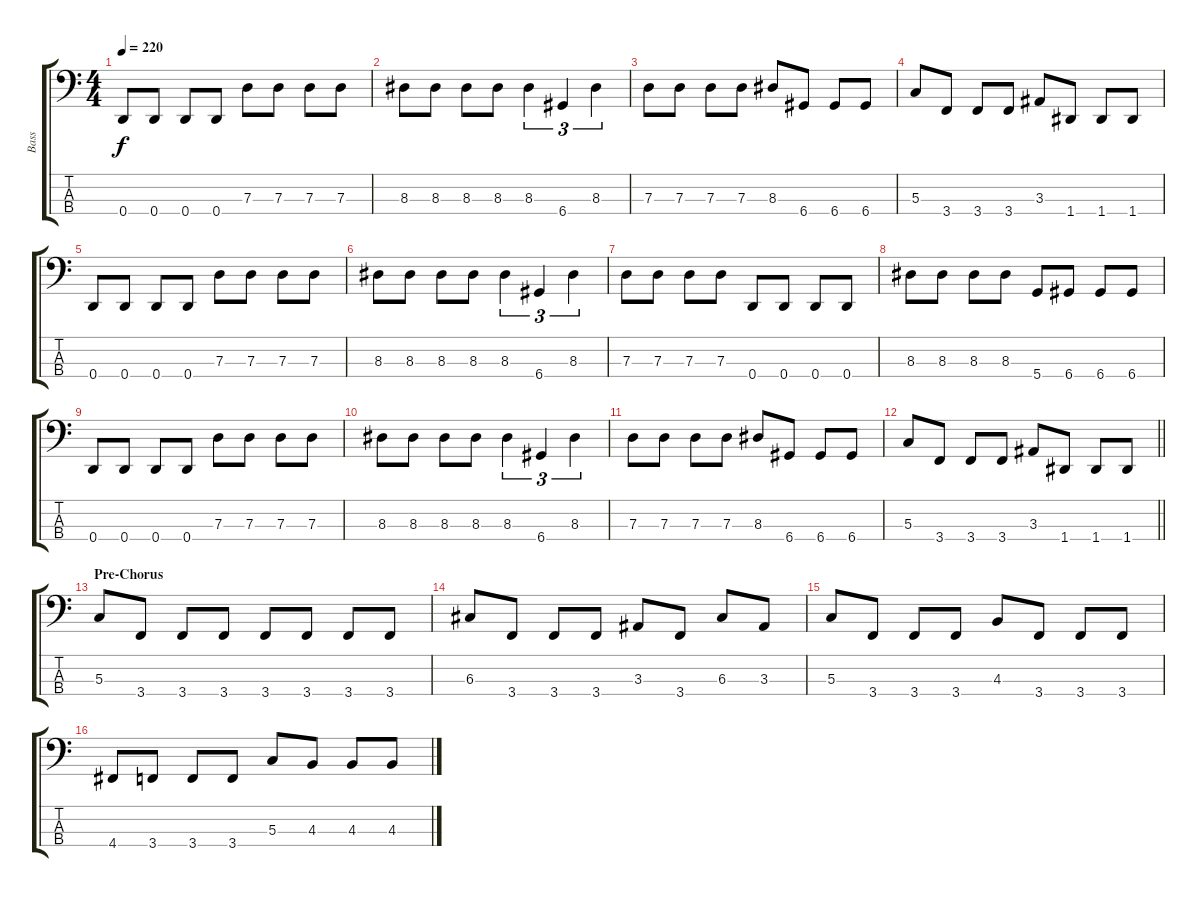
\track ("Bass" "Bass") {instrument electricbassfinger}
\staff {score tabs}
\tuning (F2 C2 G1 D1) {hide}
\ts (4 4)
\tempo 220
\clef f4
\ks c
0.4.8{dy f} 0.4.8 0.4.8 0.4.8 7.3.8 7.3.8 7.3.8 7.3.8 |
8.3.8 8.3.8 8.3.8 8.3.8 8.3.4{tu (3 2)} 6.4.4{tu (3 2)} 8.3.4{tu (3 2)} |
7.3.8 7.3.8 7.3.8 7.3.8 8.3.8 6.4.8 6.4.8 6.4.8 |
5.3.8 3.4.8 3.4.8 3.4.8 3.3.8 1.4.8 1.4.8 1.4.8 |
0.4.8 0.4.8 0.4.8 0.4.8 7.3.8 7.3.8 7.3.8 7.3.8 |
8.3.8 8.3.8 8.3.8 8.3.8 8.3.4{tu (3 2)} 6.4.4{tu (3 2)} 8.3.4{tu (3 2)} |
7.3.8 7.3.8 7.3.8 7.3.8 0.4.8 0.4.8 0.4.8 0.4.8 |
8.3.8 8.3.8 8.3.8 8.3.8 5.4.8 6.4.8 6.4.8 6.4.8 |
0.4.8 0.4.8 0.4.8 0.4.8 7.3.8 7.3.8 7.3.8 7.3.8 |
8.3.8 8.3.8 8.3.8 8.3.8 8.3.4{tu (3 2)} 6.4.4{tu (3 2)} 8.3.4{tu (3 2)} |
7.3.8 7.3.8 7.3.8 7.3.8 8.3.8 6.4.8 6.4.8 6.4.8 |
\barLineRight lightlight
5.3.8 3.4.8 3.4.8 3.4.8 3.3.8 1.4.8 1.4.8 1.4.8 |
\section ("" "Pre-Chorus")
5.3.8 3.4.8 3.4.8 3.4.8 3.4.8 3.4.8 3.4.8 3.4.8 |
6.3.8 3.4.8 3.4.8 3.4.8 3.3.8 3.4.8 6.3.8 3.3.8 |
5.3.8 3.4.8 3.4.8 3.4.8 4.3.8 3.4.8 3.4.8 3.4.8 |
4.4.8 3.4.8 3.4.8 3.4.8 5.3.8 4.3.8 4.3.8 4.3.8
